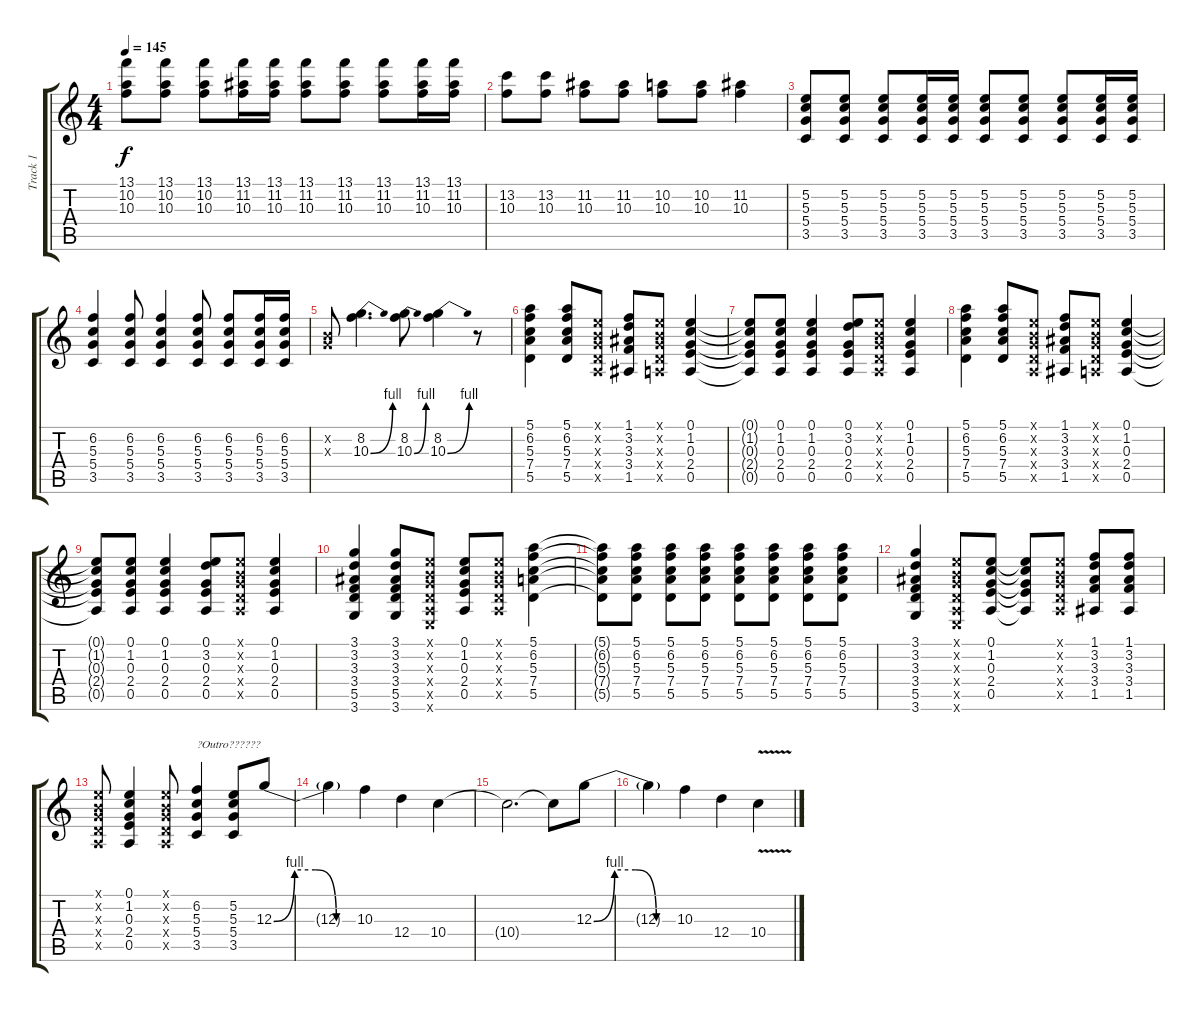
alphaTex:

\track ("Track 1" "Track 1") {instrument overdrivenguitar}
\staff {score tabs}
\tuning (E4 B3 G3 D3 A2 E2) {hide}
\ts (4 4)
\tempo 145
\clef g2
\ks c
(13.1 10.2 10.3).8{dy f} (13.1 10.2 10.3).8 (13.1 10.2 10.3).8 (13.1 11.2 10.3).16 (13.1 11.2 10.3).16 (13.1 11.2 10.3).8 (13.1 11.2 10.3).8 (13.1 11.2 10.3).8 (13.1 11.2 10.3).16 (13.1 11.2 10.3).16 |
(13.2 10.3).8 (13.2 10.3).8 (11.2 10.3).8 (11.2 10.3).8 (10.2 10.3).8 (10.2 10.3).8 (11.2 10.3).4 |
(5.2 5.3 5.4 3.5).8 (5.2 5.3 5.4 3.5).8 (5.2 5.3 5.4 3.5).8 (5.2 5.3 5.4 3.5).16 (5.2 5.3 5.4 3.5).16 (5.2 5.3 5.4 3.5).8 (5.2 5.3 5.4 3.5).8 (5.2 5.3 5.4 3.5).8 (5.2 5.3 5.4 3.5).16 (5.2 5.3 5.4 3.5).16 |
(6.2 5.3 5.4 3.5).4 (6.2 5.3 5.4 3.5).8 (6.2 5.3 5.4 3.5).4 (6.2 5.3 5.4 3.5).8 (6.2 5.3 5.4 3.5).8 (6.2 5.3 5.4 3.5).16 (6.2 5.3 5.4 3.5).16 |
(0.2{x} 0.3{x}).8 (8.2 10.3{be (bend 0 0 60 4)}).4{d} (8.2 10.3{be (bend 0 0 60 4)}).8 (8.2 10.3{be (bend 0 0 60 4)}).4 r.8 |
(5.1 6.2 5.3 7.4 5.5).4 (5.1 6.2 5.3 7.4 5.5).8 (0.1{x} 0.2{x} 0.3{x} 0.4{x} 0.5{x}).8 (1.1 3.2 3.3 3.4 1.5).8 (0.1{x} 0.2{x} 0.3{x} 0.4{x} 0.5{x}).8 (0.1 1.2 0.3 2.4 0.5).4 |
(0.1{t} 1.2{t} 0.3{t} 2.4{t} 0.5{t}).8 (0.1 1.2 0.3 2.4 0.5).8 (0.1 1.2 0.3 2.4 0.5).4 (0.1 3.2 0.3 2.4 0.5).8 (0.1{x} 0.2{x} 0.3{x} 0.4{x} 0.5{x}).8 (0.1 1.2 0.3 2.4 0.5).4 |
(5.1 6.2 5.3 7.4 5.5).4 (5.1 6.2 5.3 7.4 5.5).8 (0.1{x} 0.2{x} 0.3{x} 0.4{x} 0.5{x}).8 (1.1 3.2 3.3 3.4 1.5).8 (0.1{x} 0.2{x} 0.3{x} 0.4{x} 0.5{x}).8 (0.1 1.2 0.3 2.4 0.5).4 |
(0.1{t} 1.2{t} 0.3{t} 2.4{t} 0.5{t}).8 (0.1 1.2 0.3 2.4 0.5).8 (0.1 1.2 0.3 2.4 0.5).4 (0.1 3.2 0.3 2.4 0.5).8 (0.1{x} 0.2{x} 0.3{x} 0.4{x} 0.5{x}).8 (0.1 1.2 0.3 2.4 0.5).4 |
(3.1 3.2 3.3 3.4 5.5 3.6).4 (3.1 3.2 3.3 3.4 5.5 3.6).8 (0.1{x} 0.2{x} 0.3{x} 0.4{x} 0.5{x} 0.6{x}).8 (0.1 1.2 0.3 2.4 0.5).8 (0.1{x} 0.2{x} 0.3{x} 0.4{x} 0.5{x}).8 (5.1 6.2 5.3 7.4 5.5).4 |
(5.1{t} 6.2{t} 5.3{t} 7.4{t} 5.5{t}).8 (5.1 6.2 5.3 7.4 5.5).8 (5.1 6.2 5.3 7.4 5.5).8 (5.1 6.2 5.3 7.4 5.5).8 (5.1 6.2 5.3 7.4 5.5).8 (5.1 6.2 5.3 7.4 5.5).8 (5.1 6.2 5.3 7.4 5.5).8 (5.1 6.2 5.3 7.4 5.5).8 |
(3.1 3.2 3.3 3.4 5.5 3.6).4 (0.1{x} 0.2{x} 0.3{x} 0.4{x} 0.5{x} 0.6{x}).8 (0.1 1.2 0.3 2.4 0.5).8 (0.1{t} 1.2{t} 0.3{t} 2.4{t} 0.5{t}).8 (0.1{x} 0.2{x} 0.3{x} 0.4{x} 0.5{x}).8 (1.1 3.2 3.3 3.4 1.5).8 (1.1 3.2 3.3 3.4 1.5).8 |
(0.1{x} 0.2{x} 0.3{x} 0.4{x} 0.5{x}).8 (0.1 1.2 0.3 2.4 0.5).4 (0.1{x} 0.2{x} 0.3{x} 0.4{x} 0.5{x}).8 (6.2 5.3 5.4 3.5).4{txt "?Outro??????"} (5.2 5.3 5.4 3.5).8 12.3{be (custom 0 0 15 4 30 4 45 0 60 0)}.8 |
12.3{t}.4 10.3.4 12.4.4 10.4.4 |
10.4{t}.2{d} 10.4{t}.8 12.3{be (custom 0 0 15 4 30 4 45 0 60 0)}.8 |
12.3{t}.4 10.3.4 12.4.4 10.4{v}.4
